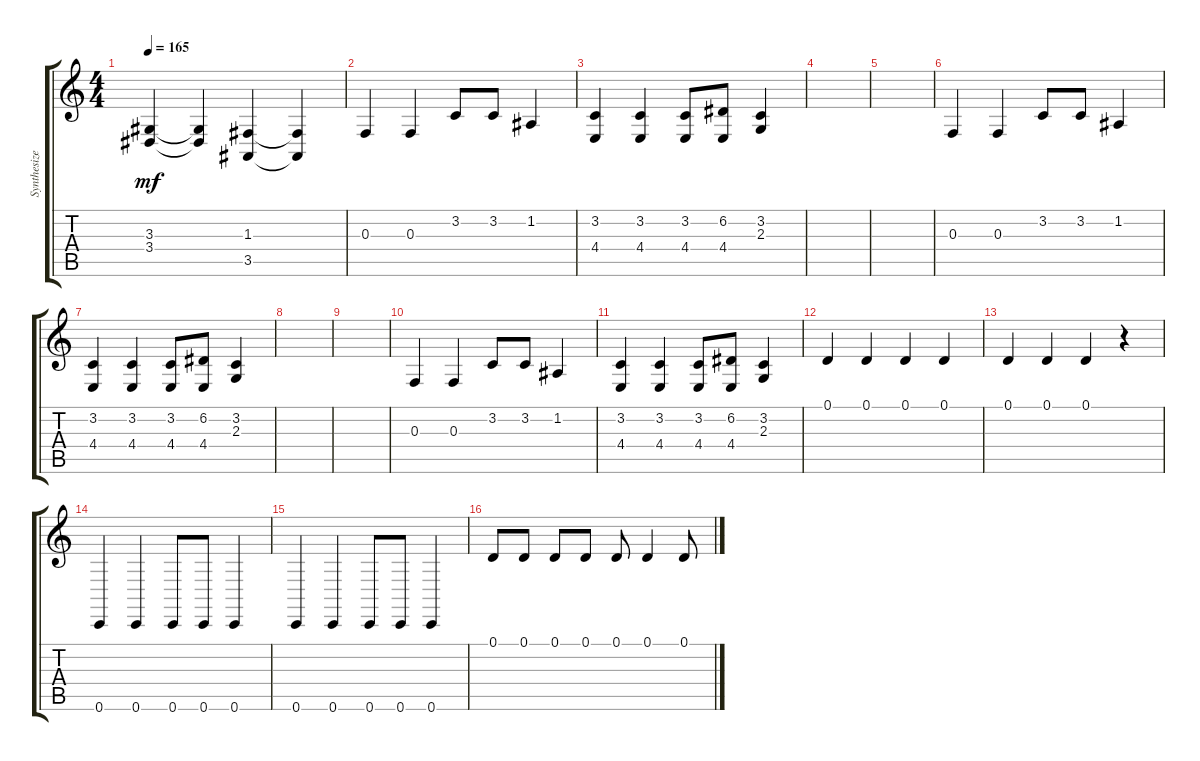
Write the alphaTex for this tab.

\track ("Synthesizer" "Synthesize") {instrument lead6voice}
\staff {score tabs}
\tuning (D4 A3 F3 C3 G2 C2) {hide}
\ts (4 4)
\tempo 165
\clef g2
\ks c
(3.3 3.4).4{dy mf} (3.3{t} 3.4{t}).4 (1.3 3.5).4 (1.3{t} 3.5{t}).4 |
0.3.4 0.3.4 3.2.8 3.2.8 1.2.4 |
(3.2 4.4).4 (3.2 4.4).4 (3.2 4.4).8 (6.2 4.4).8 (3.2 2.3).4 |
|
|
0.3.4 0.3.4 3.2.8 3.2.8 1.2.4 |
(3.2 4.4).4 (3.2 4.4).4 (3.2 4.4).8 (6.2 4.4).8 (3.2 2.3).4 |
|
|
0.3.4 0.3.4 3.2.8 3.2.8 1.2.4 |
(3.2 4.4).4 (3.2 4.4).4 (3.2 4.4).8 (6.2 4.4).8 (3.2 2.3).4 |
0.1.4 0.1.4 0.1.4 0.1.4 |
0.1.4 0.1.4 0.1.4 r.4 |
0.6.4 0.6.4 0.6.8 0.6.8 0.6.4 |
0.6.4 0.6.4 0.6.8 0.6.8 0.6.4 |
0.1.8 0.1.8 0.1.8 0.1.8 0.1.8 0.1.4 0.1.8
